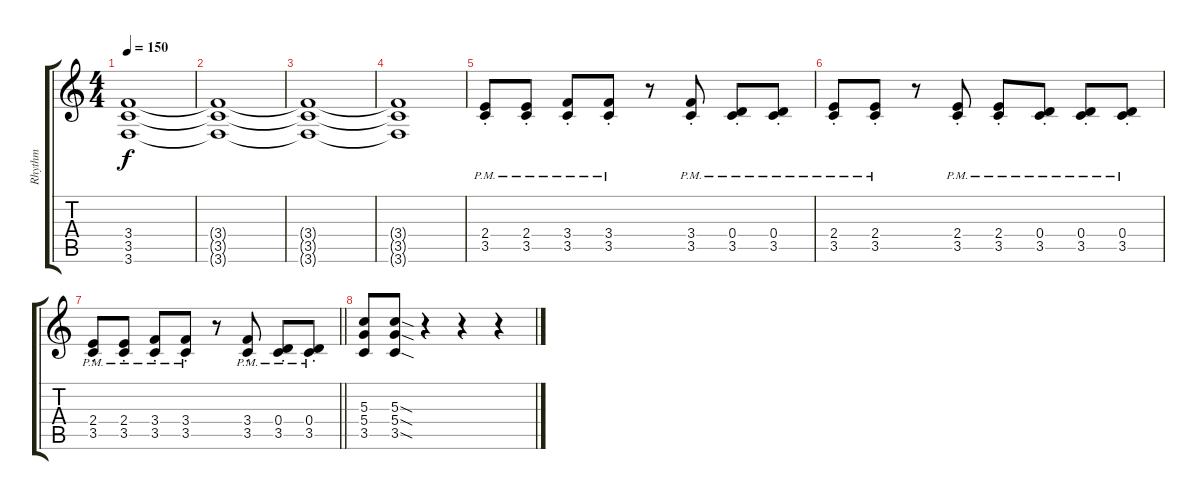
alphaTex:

\track ("Rhythm" "Rhythm") {instrument overdrivenguitar}
\staff {score tabs}
\tuning (E4 B3 G3 D3 A2 D2) {hide}
\ts (4 4)
\tempo 150
\clef g2
\ks c
(3.4{t} 3.5{t} 3.6{t}).1{dy f volume 4} |
(3.4{t} 3.5{t} 3.6{t}).1 |
(3.4{t} 3.5{t} 3.6{t}).1 |
(3.4{t} 3.5{t} 3.6{t}).1 |
(2.4{pm st} 3.5{pm st}).8{volume 13} (2.4{pm st} 3.5{pm st}).8 (3.4{pm st} 3.5{pm st}).8 (3.4{pm st} 3.5{pm st}).8 r.8 (3.4{pm st} 3.5{pm st}).8 (0.4{pm st} 3.5{pm st}).8 (0.4{pm st} 3.5{pm st}).8 |
(2.4{pm st} 3.5{pm st}).8 (2.4{pm st} 3.5{pm st}).8 r.8 (2.4{pm st} 3.5{pm st}).8 (2.4{pm st} 3.5{pm st}).8 (0.4{pm st} 3.5{pm st}).8 (0.4{pm st} 3.5{pm st}).8 (0.4{pm st} 3.5{pm st}).8 |
\barLineRight lightlight
(2.4{pm st} 3.5{pm st}).8 (2.4{pm st} 3.5{pm st}).8 (3.4{pm st} 3.5{pm st}).8 (3.4{pm st} 3.5{pm st}).8 r.8 (3.4{pm st} 3.5{pm st}).8 (0.4{pm st} 3.5{pm st}).8 (0.4{pm st} 3.5{pm st}).8 |
(5.3 5.4 3.5).8 (5.3{sod} 5.4{sod} 3.5{sod}).8 r.4 r.4 r.4
